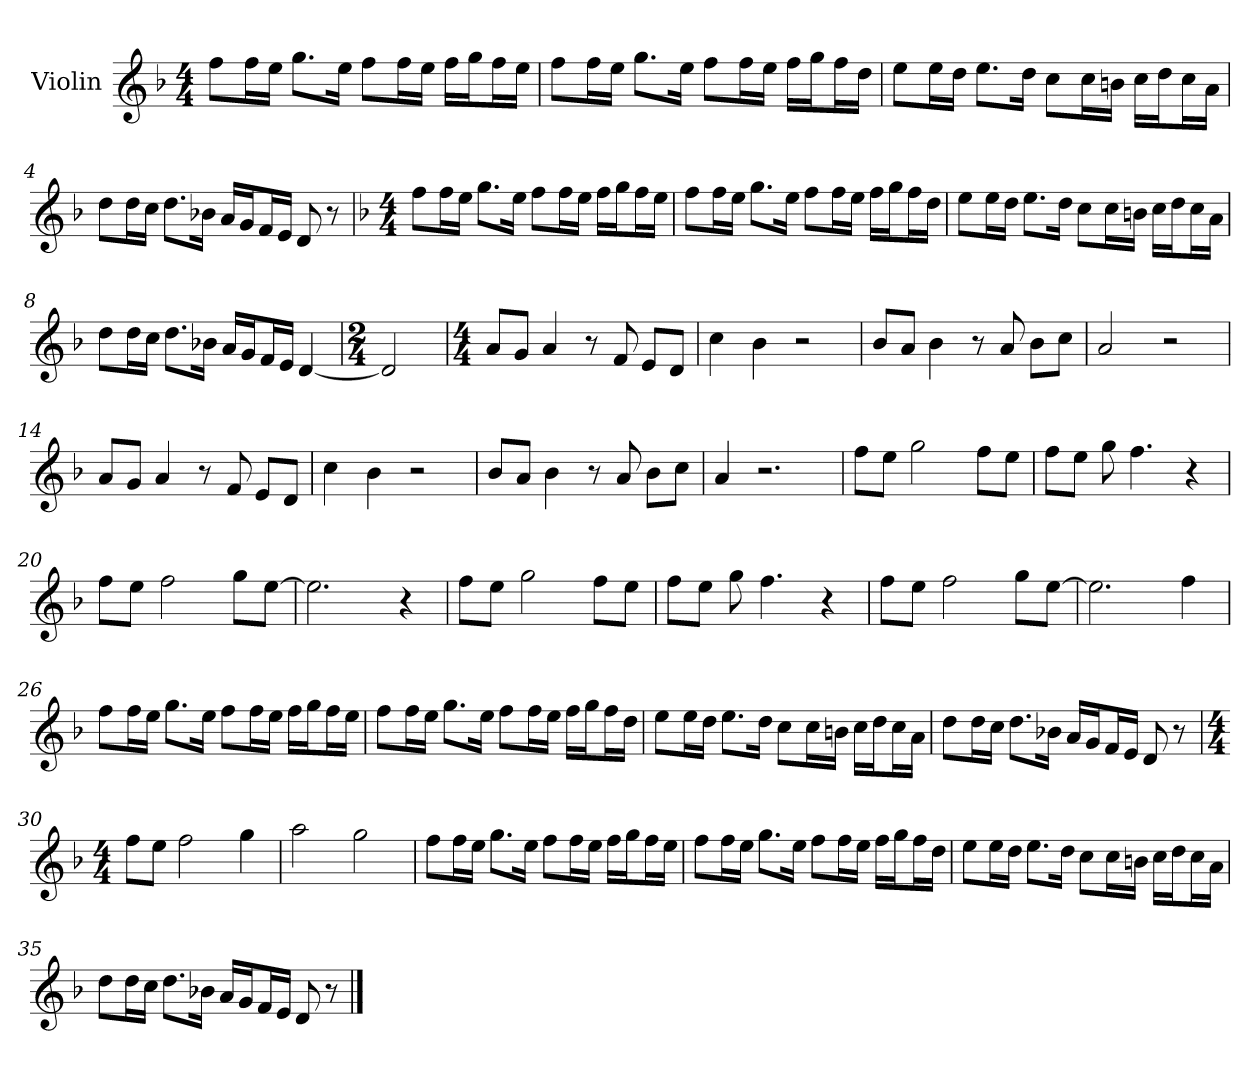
**kern
*part1
*staff1
*I"Violin
*I'Vln
*clefG2
*k[b-]
*F:
*M4/4
*MM110
=1
8ff\L
16ff\L
16ee\JJ
8.gg\L
16ee\Jk
8ff\L
16ff\L
16ee\JJ
16ff\LL
16gg\J
16ff\L
16ee\JJ
=2
8ff\L
16ff\L
16ee\JJ
8.gg\L
16ee\Jk
8ff\L
16ff\L
16ee\JJ
16ff\LL
16gg\J
16ff\L
16dd\JJ
=3
8ee\L
16ee\L
16dd\JJ
8.ee\L
16dd\Jk
8cc\L
16cc\L
16bn\JJ
16cc\LL
16dd\J
16cc\L
16a\JJ
=4
8dd\L
16dd\L
16cc\JJ
8.dd\L
16b-X\Jk
16a/LL
16g/J
16f/L
16e/JJ
8d
8r
=5
*k[b-]
*F:
*M4/4
*MM110
8ff\L
16ff\L
16ee\JJ
8.gg\L
16ee\Jk
8ff\L
16ff\L
16ee\JJ
16ff\LL
16gg\J
16ff\L
16ee\JJ
=6
8ff\L
16ff\L
16ee\JJ
8.gg\L
16ee\Jk
8ff\L
16ff\L
16ee\JJ
16ff\LL
16gg\J
16ff\L
16dd\JJ
=7
8ee\L
16ee\L
16dd\JJ
8.ee\L
16dd\Jk
8cc\L
16cc\L
16bn\JJ
16cc\LL
16dd\J
16cc\L
16a\JJ
=8
8dd\L
16dd\L
16cc\JJ
8.dd\L
16b-X\Jk
16a/LL
16g/J
16f/L
16e/JJ
[4d
=9
*M2/4
2d]
=10
*M4/4
8a/L
8g/J
4a
8r
8f
8e/L
8d/J
=11
4cc
4b-
2r
=12
8b-/L
8a/J
4b-
8r
8a
8b-\L
8cc\J
=13
2a
2r
=14
8a/L
8g/J
4a
8r
8f
8e/L
8d/J
=15
4cc
4b-
2r
=16
8b-/L
8a/J
4b-
8r
8a
8b-\L
8cc\J
=17
4a
2.r
=18
8ff\L
8ee\J
2gg
8ff\L
8ee\J
=19
8ff\L
8ee\J
8gg
4.ff
4r
=20
8ff\L
8ee\J
2ff
8gg\L
[8ee\J
=21
2.ee]
4r
=22
8ff\L
8ee\J
2gg
8ff\L
8ee\J
=23
8ff\L
8ee\J
8gg
4.ff
4r
=24
8ff\L
8ee\J
2ff
8gg\L
[8ee\J
=25
2.ee]
4ff
=26
8ff\L
16ff\L
16ee\JJ
8.gg\L
16ee\Jk
8ff\L
16ff\L
16ee\JJ
16ff\LL
16gg\J
16ff\L
16ee\JJ
=27
8ff\L
16ff\L
16ee\JJ
8.gg\L
16ee\Jk
8ff\L
16ff\L
16ee\JJ
16ff\LL
16gg\J
16ff\L
16dd\JJ
=28
8ee\L
16ee\L
16dd\JJ
8.ee\L
16dd\Jk
8cc\L
16cc\L
16bn\JJ
16cc\LL
16dd\J
16cc\L
16a\JJ
=29
8dd\L
16dd\L
16cc\JJ
8.dd\L
16b-X\Jk
16a/LL
16g/J
16f/L
16e/JJ
8d
8r
=30
*M4/4
8ff\L
8ee\J
2ff
4gg
=31
2aa
2gg
=32
8ff\L
16ff\L
16ee\JJ
8.gg\L
16ee\Jk
8ff\L
16ff\L
16ee\JJ
16ff\LL
16gg\J
16ff\L
16ee\JJ
=33
8ff\L
16ff\L
16ee\JJ
8.gg\L
16ee\Jk
8ff\L
16ff\L
16ee\JJ
16ff\LL
16gg\J
16ff\L
16dd\JJ
=34
8ee\L
16ee\L
16dd\JJ
8.ee\L
16dd\Jk
8cc\L
16cc\L
16bn\JJ
16cc\LL
16dd\J
16cc\L
16a\JJ
=35
8dd\L
16dd\L
16cc\JJ
8.dd\L
16b-X\Jk
16a/LL
16g/J
16f/L
16e/JJ
8d
8r
==
*-
